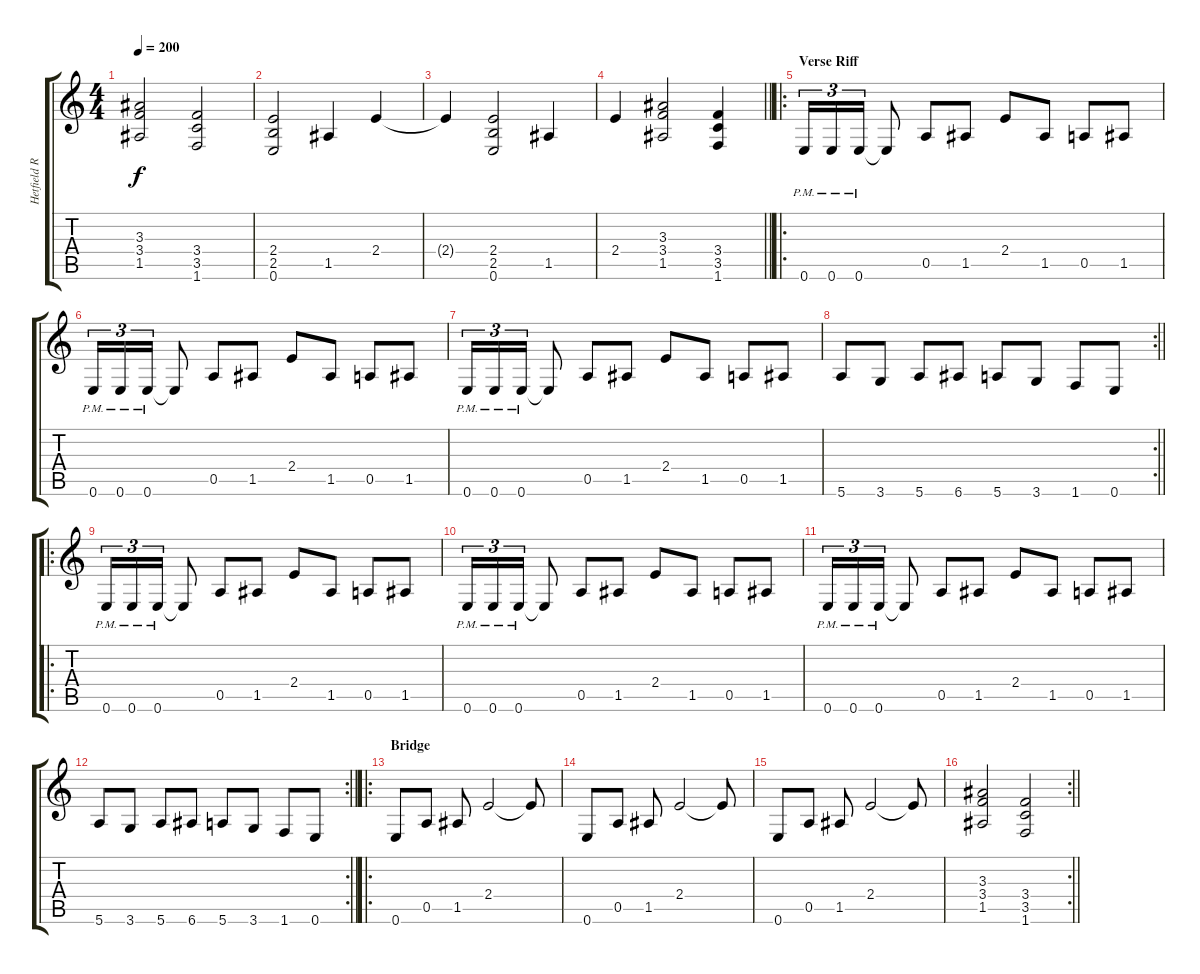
\track ("Hetfield Rythem" "Hetfield R") {instrument distortionguitar}
\staff {score tabs}
\tuning (E4 B3 G3 D3 A2 E2) {hide}
\ts (4 4)
\tempo 200
\clef g2
\ks c
(3.3 3.4 1.5).2{dy f} (3.4 3.5 1.6).2 |
(2.4 2.5 0.6).2 1.5.4 2.4.4 |
2.4{t}.4 (2.4 2.5 0.6).2 1.5.4 |
\barLineRight lightlight
2.4.4 (3.3 3.4 1.5).2 (3.4 3.5 1.6).4 |
\ro
\section ("" "Verse Riff")
0.6{pm}.16{tu (3 2)} 0.6{pm}.16{tu (3 2)} 0.6{pm}.16{tu (3 2)} 0.6{t}.8 0.5.8 1.5.8 2.4.8 1.5.8 0.5.8 1.5.8 |
0.6{pm}.16{tu (3 2)} 0.6{pm}.16{tu (3 2)} 0.6{pm}.16{tu (3 2)} 0.6{t}.8 0.5.8 1.5.8 2.4.8 1.5.8 0.5.8 1.5.8 |
0.6{pm}.16{tu (3 2)} 0.6{pm}.16{tu (3 2)} 0.6{pm}.16{tu (3 2)} 0.6{t}.8 0.5.8 1.5.8 2.4.8 1.5.8 0.5.8 1.5.8 |
\rc 2
\barLineRight lightlight
5.6.8 3.6.8 5.6.8 6.6.8 5.6.8 3.6.8 1.6.8 0.6.8 |
\ro
0.6{pm}.16{tu (3 2)} 0.6{pm}.16{tu (3 2)} 0.6{pm}.16{tu (3 2)} 0.6{t}.8 0.5.8 1.5.8 2.4.8 1.5.8 0.5.8 1.5.8 |
0.6{pm}.16{tu (3 2)} 0.6{pm}.16{tu (3 2)} 0.6{pm}.16{tu (3 2)} 0.6{t}.8 0.5.8 1.5.8 2.4.8 1.5.8 0.5.8 1.5.8 |
0.6{pm}.16{tu (3 2)} 0.6{pm}.16{tu (3 2)} 0.6{pm}.16{tu (3 2)} 0.6{t}.8 0.5.8 1.5.8 2.4.8 1.5.8 0.5.8 1.5.8 |
\rc 2
\barLineRight lightlight
5.6.8 3.6.8 5.6.8 6.6.8 5.6.8 3.6.8 1.6.8 0.6.8 |
\ro
\section ("" "Bridge")
0.6.8 0.5.8 1.5.8 2.4.2 2.4{t}.8 |
0.6.8 0.5.8 1.5.8 2.4.2 2.4{t}.8 |
0.6.8 0.5.8 1.5.8 2.4.2 2.4{t}.8 |
\rc 2
\barLineRight lightlight
(3.3 3.4 1.5).2 (3.4 3.5 1.6).2
